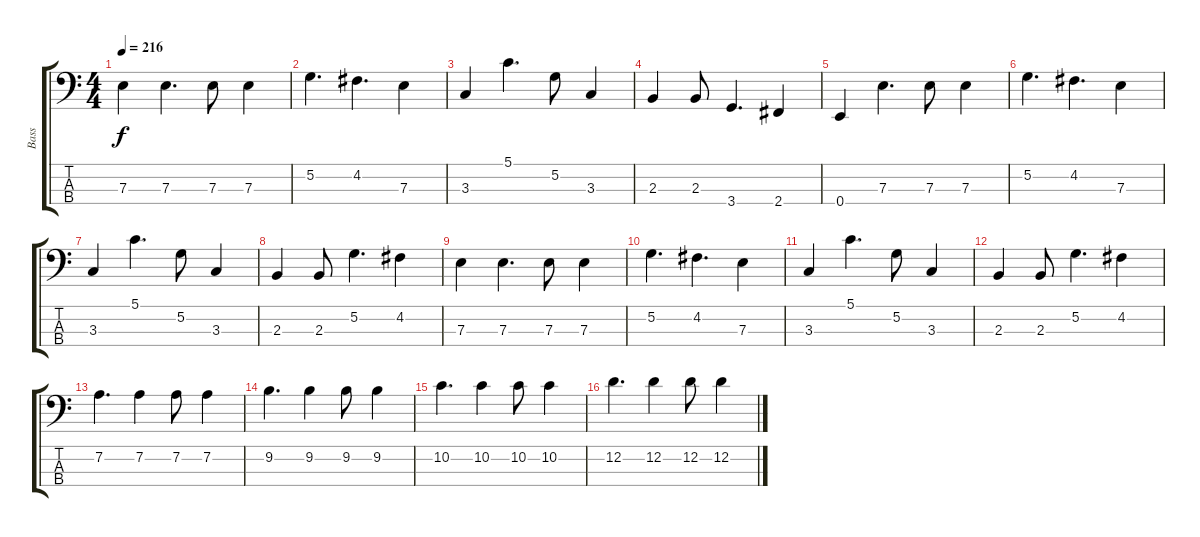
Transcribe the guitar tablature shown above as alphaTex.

\track ("Bass" "Bass") {instrument acousticbass}
\staff {score tabs}
\tuning (G2 D2 A1 E1) {hide}
\ts (4 4)
\tempo 216
\clef f4
\ks c
7.3.4{dy f} 7.3.4{d} 7.3.8 7.3.4 |
5.2.4{d} 4.2.4{d} 7.3.4 |
3.3.4 5.1.4{d} 5.2.8 3.3.4 |
2.3.4 2.3.8 3.4.4{d} 2.4.4 |
0.4.4 7.3.4{d} 7.3.8 7.3.4 |
5.2.4{d} 4.2.4{d} 7.3.4 |
3.3.4 5.1.4{d} 5.2.8 3.3.4 |
2.3.4 2.3.8 5.2.4{d} 4.2.4 |
7.3.4 7.3.4{d} 7.3.8 7.3.4 |
5.2.4{d} 4.2.4{d} 7.3.4 |
3.3.4 5.1.4{d} 5.2.8 3.3.4 |
2.3.4 2.3.8 5.2.4{d} 4.2.4 |
7.2.4{d} 7.2.4 7.2.8 7.2.4 |
9.2.4{d} 9.2.4 9.2.8 9.2.4 |
10.2.4{d} 10.2.4 10.2.8 10.2.4 |
12.2.4{d} 12.2.4 12.2.8 12.2.4
